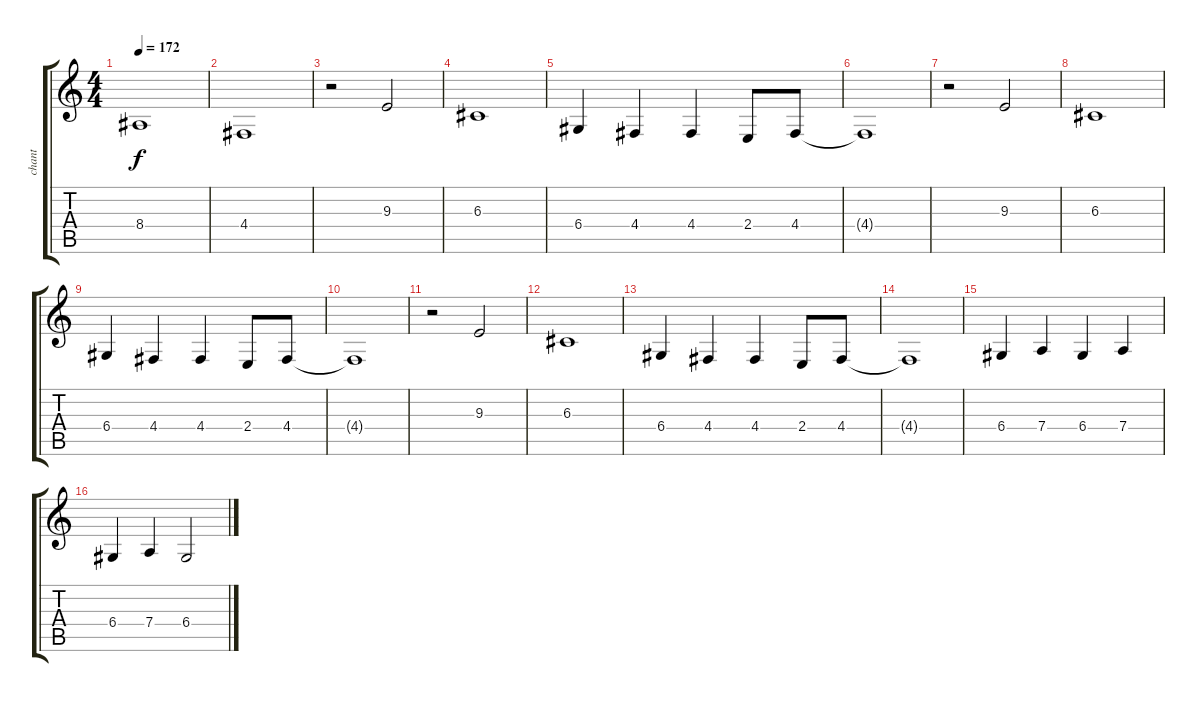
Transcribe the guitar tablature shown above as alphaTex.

\track ("chant" "chant") {instrument choiraahs}
\staff {score tabs}
\tuning (E4 B3 G3 D3 A2 E2) {hide}
\ts (4 4)
\tempo 172
\clef g2
\ks c
8.4.1{dy f} |
4.4.1 |
r.2 9.3.2 |
6.3.1 |
6.4.4 4.4.4 4.4.4 2.4.8 4.4.8 |
4.4{t}.1 |
r.2 9.3.2 |
6.3.1 |
6.4.4 4.4.4 4.4.4 2.4.8 4.4.8 |
4.4{t}.1 |
r.2 9.3.2 |
6.3.1 |
6.4.4 4.4.4 4.4.4 2.4.8 4.4.8 |
4.4{t}.1 |
6.4.4 7.4.4 6.4.4 7.4.4 |
6.4.4 7.4.4 6.4.2
